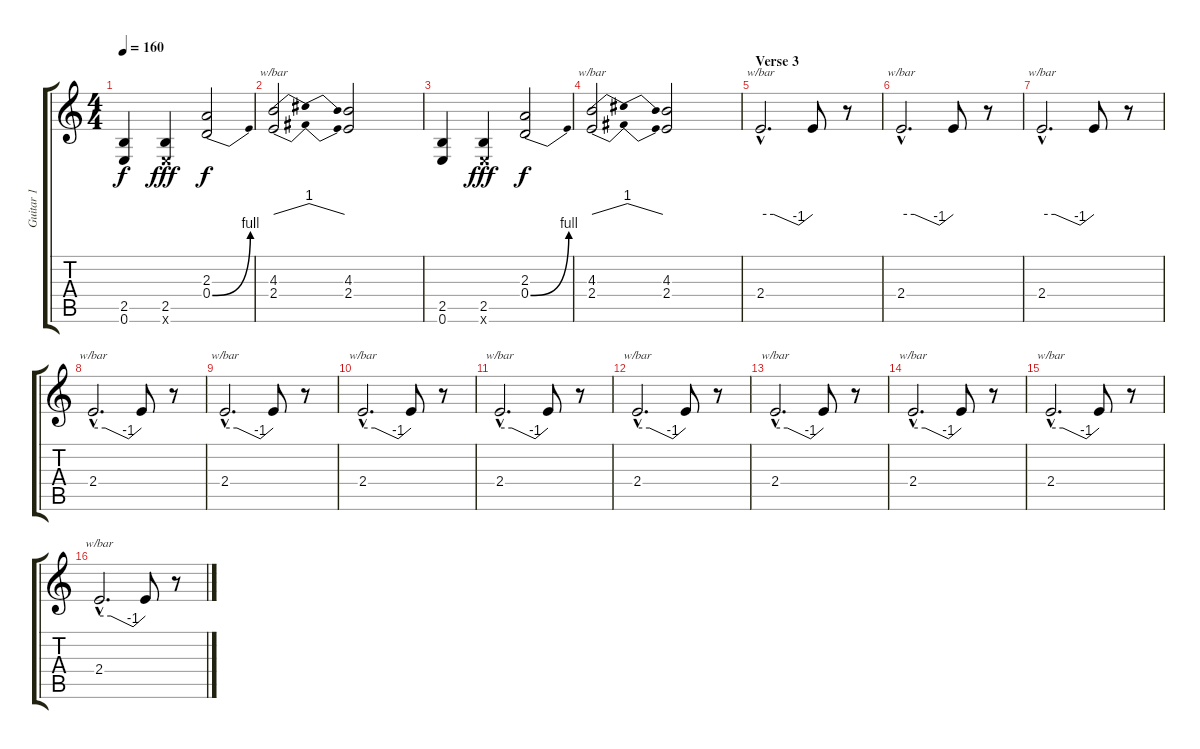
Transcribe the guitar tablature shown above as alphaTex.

\track ("Guitar 1" "Guitar 1") {instrument overdrivenguitar}
\staff {score tabs}
\tuning (E4 B3 G3 D3 A2 E2) {hide}
\ts (4 4)
\tempo 160
\clef g2
\ks c
(2.5 0.6).4{dy f} (2.5 0.6{x}).4{dy fff} (2.3 0.4{be (bend 0 0 60 4)}).2{dy f} |
(4.3 2.4).2{tbe (dip default 0 0 30 4 60 0)} (4.3 2.4).2 |
(2.5 0.6).4 (2.5 0.6{x}).4{dy fff} (2.3 0.4{be (bend 0 0 60 4)}).2{dy f} |
(4.3 2.4).2{tbe (dip default 0 0 30 4 60 0)} (4.3 2.4).2 |
\section ("" "Verse 3")
2.4{hac}.2{d tbe (custom default 0 0 15 0 44 -4 60 0)} 2.4{t}.8 r.8 |
2.4{hac}.2{d tbe (custom default 0 0 15 0 44 -4 60 0)} 2.4{t}.8 r.8 |
2.4{hac}.2{d tbe (custom default 0 0 15 0 44 -4 60 0)} 2.4{t}.8 r.8 |
2.4{hac}.2{d tbe (custom default 0 0 15 0 44 -4 60 0)} 2.4{t}.8 r.8 |
2.4{hac}.2{d tbe (custom default 0 0 15 0 44 -4 60 0)} 2.4{t}.8 r.8 |
2.4{hac}.2{d tbe (custom default 0 0 15 0 44 -4 60 0)} 2.4{t}.8 r.8 |
2.4{hac}.2{d tbe (custom default 0 0 15 0 44 -4 60 0)} 2.4{t}.8 r.8 |
2.4{hac}.2{d tbe (custom default 0 0 15 0 44 -4 60 0)} 2.4{t}.8 r.8 |
2.4{hac}.2{d tbe (custom default 0 0 15 0 44 -4 60 0)} 2.4{t}.8 r.8 |
2.4{hac}.2{d tbe (custom default 0 0 15 0 44 -4 60 0)} 2.4{t}.8 r.8 |
2.4{hac}.2{d tbe (custom default 0 0 15 0 44 -4 60 0)} 2.4{t}.8 r.8 |
2.4{hac}.2{d tbe (custom default 0 0 15 0 44 -4 60 0)} 2.4{t}.8 r.8
